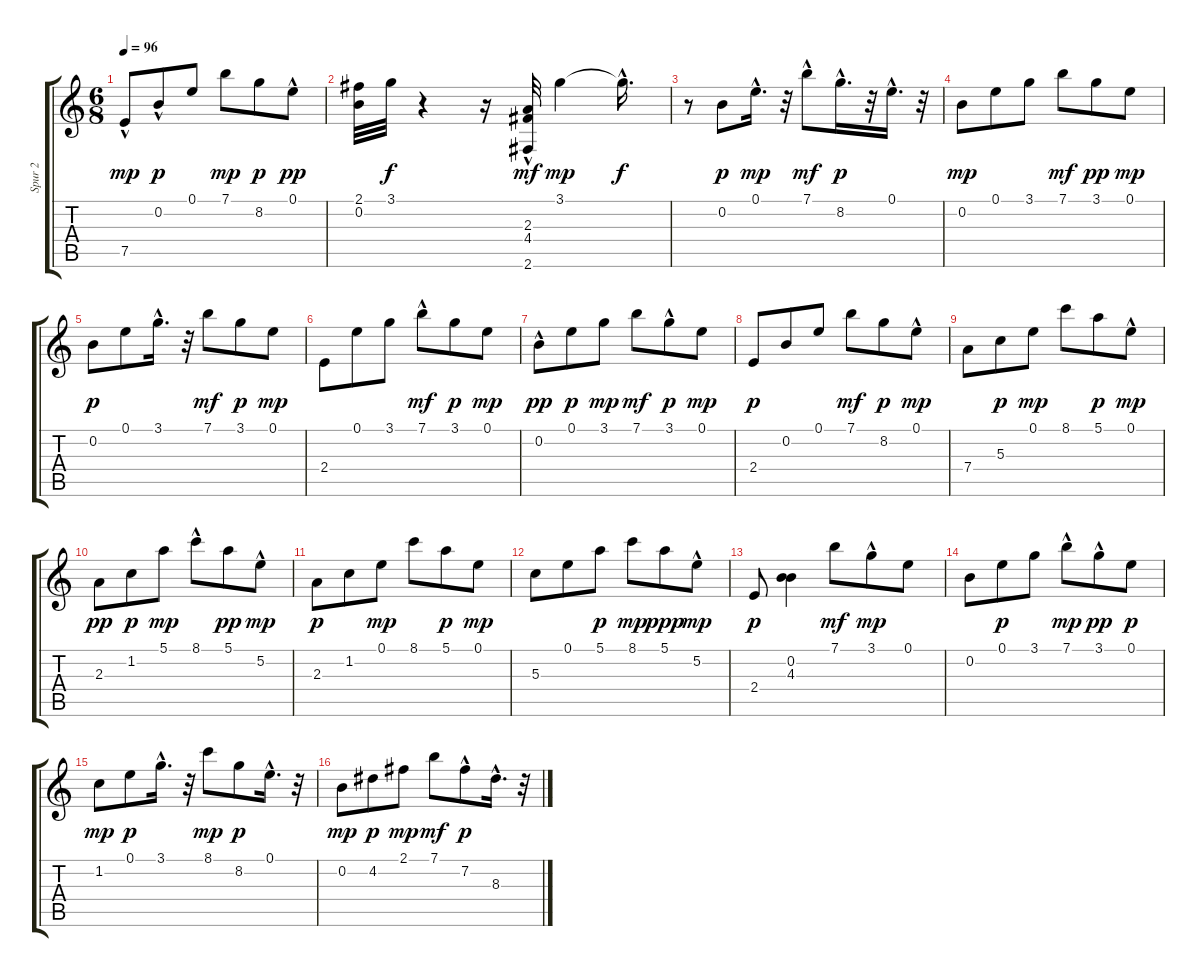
\track ("Spur 2" "Spur 2") {instrument acousticguitarnylon}
\staff {score tabs}
\tuning (E4 B3 G3 D3 A2 E2) {hide}
\ts (6 8)
\tempo 96
\clef g2
\ks c
7.5{hac}.8{dy mp} 0.2{hac}.8{dy p} 0.1.8 7.1.8{dy mp} 8.2.8{dy p} 0.1{hac}.8{dy pp} |
(2.1 0.2).32 3.1.32{dy f} r.4 r.16 (2.3{hac} 4.4 2.6).32{dy mf} 3.1.4{dy mp} 3.1{hac t}.16{d dy f} |
r.8 0.2.8{dy p} 0.1{hac}.16{d dy mp} r.32 7.1{hac}.8{dy mf} 8.2{hac}.16{d dy p} r.32 0.1{hac}.16{d} r.32 |
0.2.8{dy mp} 0.1.8 3.1.8 7.1.8{dy mf} 3.1.8{dy pp} 0.1.8{dy mp} |
0.2.8{dy p} 0.1.8 3.1{hac}.16{d} r.32 7.1.8{dy mf} 3.1.8{dy p} 0.1.8{dy mp} |
2.4.8 0.1.8 3.1.8 7.1{hac}.8{dy mf} 3.1.8{dy p} 0.1.8{dy mp} |
0.2{hac}.8{dy pp} 0.1.8{dy p} 3.1.8{dy mp} 7.1.8{dy mf} 3.1{hac}.8{dy p} 0.1.8{dy mp} |
2.4.8{dy p} 0.2.8 0.1.8 7.1.8{dy mf} 8.2.8{dy p} 0.1{hac}.8{dy mp} |
7.4.8 5.3.8{dy p} 0.1.8{dy mp} 8.1.8 5.1.8{dy p} 0.1{hac}.8{dy mp} |
2.3.8{dy pp} 1.2.8{dy p} 5.1.8{dy mp} 8.1{hac}.8 5.1.8{dy pp} 5.2{hac}.8{dy mp} |
2.3.8{dy p} 1.2.8 0.1.8{dy mp} 8.1.8 5.1.8{dy p} 0.1.8{dy mp} |
5.3.8 0.1.8 5.1.8{dy p} 8.1.8{dy mp} 5.1.8{dy ppp} 5.2{hac}.8{dy mp} |
2.4.8{dy p} (0.2 4.3).4 7.1.8{dy mf} 3.1{hac}.8{dy mp} 0.1.8 |
0.2.8 0.1.8{dy p} 3.1.8 7.1{hac}.8{dy mp} 3.1{hac}.8{dy pp} 0.1.8{dy p} |
1.2.8{dy mp} 0.1.8{dy p} 3.1{hac}.16{d} r.32 8.1.8{dy mp} 8.2.8{dy p} 0.1{hac}.16{d} r.32 |
0.2.8{dy mp} 4.2.8{dy p} 2.1.8{dy mp} 7.1.8{dy mf} 7.2{hac}.8{dy p} 8.3{hac}.16{d} r.32
